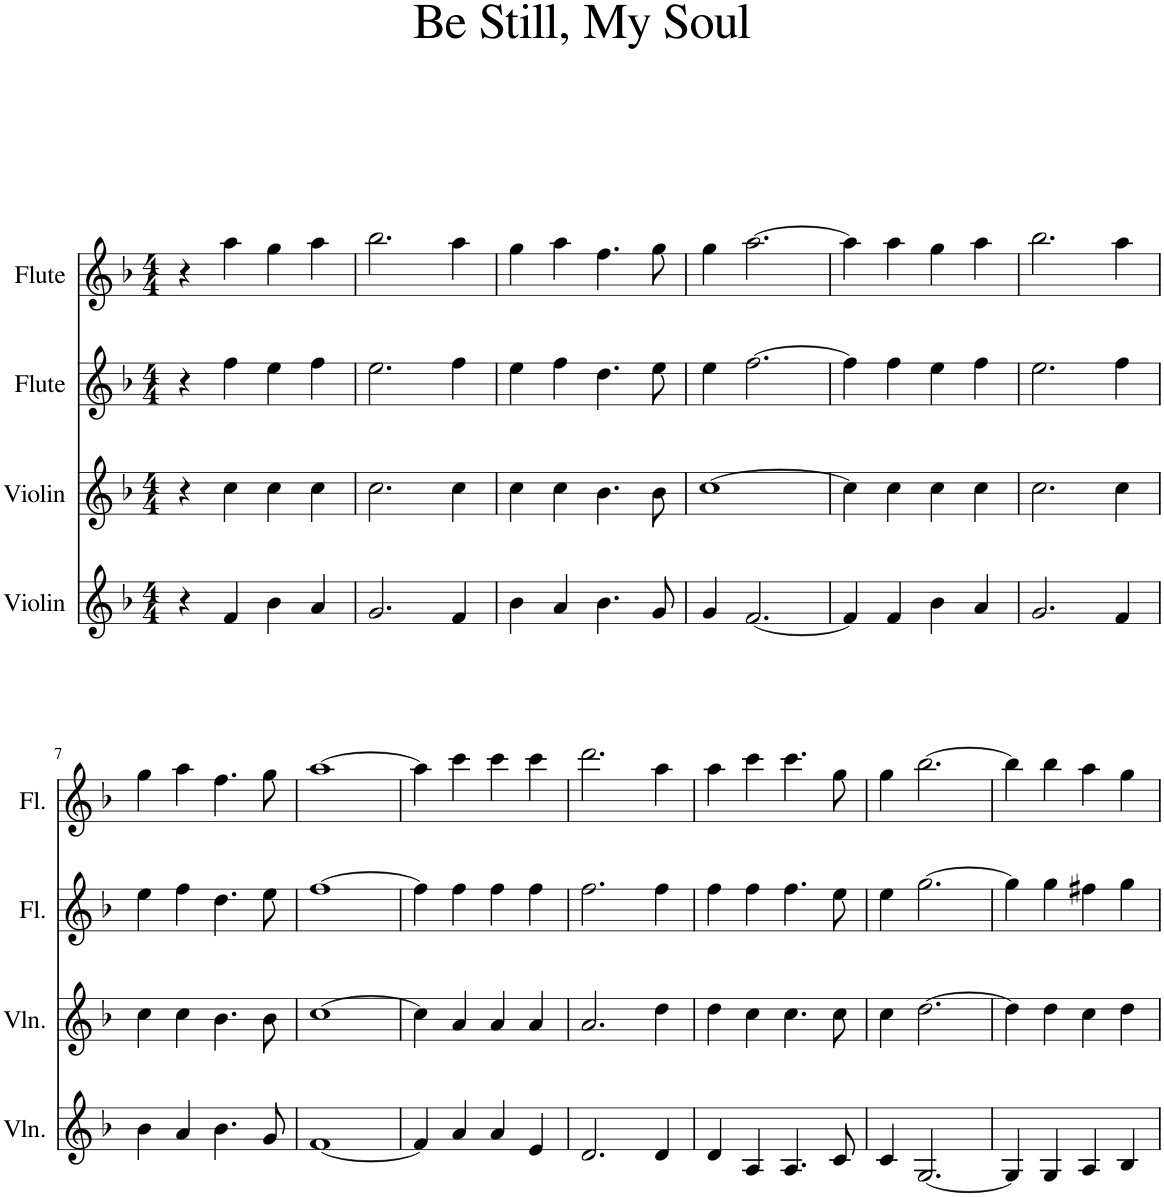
**kern	**kern	**kern	**kern
*part4	*part3	*part2	*part1
*staff4	*staff3	*staff2	*staff1
*I"Violin	*I"Violin	*I"Flute	*I"Flute
*I'Vln.	*I'Vln.	*I'Fl.	*I'Fl.
*clefG2	*clefG2	*clefG2	*clefG2
*k[b-]	*k[b-]	*k[b-]	*k[b-]
*M4/4	*M4/4	*M4/4	*M4/4
=1	=1	=1	=1
4r	4r	4r	4r
4f/	4cc\	4ff\	4aa\
4b-\	4cc\	4ee\	4gg\
4a/	4cc\	4ff\	4aa\
=2	=2	=2	=2
2.g/	2.cc\	2.ee\	2.bb-\
4f/	4cc\	4ff\	4aa\
=3	=3	=3	=3
4b-\	4cc\	4ee\	4gg\
4a/	4cc\	4ff\	4aa\
4.b-\	4.b-\	4.dd\	4.ff\
8g/	8b-\	8ee\	8gg\
=4	=4	=4	=4
4g/	[1cc	4ee\	4gg\
[2.f/	.	[2.ff\	[2.aa\
=5	=5	=5	=5
4f/]	4cc\]	4ff\]	4aa\]
4f/	4cc\	4ff\	4aa\
4b-\	4cc\	4ee\	4gg\
4a/	4cc\	4ff\	4aa\
=6	=6	=6	=6
2.g/	2.cc\	2.ee\	2.bb-\
4f/	4cc\	4ff\	4aa\
!!LO:LB:g=z
=7	=7	=7	=7
4b-\	4cc\	4ee\	4gg\
4a/	4cc\	4ff\	4aa\
4.b-\	4.b-\	4.dd\	4.ff\
8g/	8b-\	8ee\	8gg\
=8	=8	=8	=8
[1f	[1cc	[1ff	[1aa
=9	=9	=9	=9
4f/]	4cc\]	4ff\]	4aa\]
4a/	4a/	4ff\	4ccc\
4a/	4a/	4ff\	4ccc\
4e/	4a/	4ff\	4ccc\
=10	=10	=10	=10
2.d/	2.a/	2.ff\	2.ddd\
4d/	4dd\	4ff\	4aa\
=11	=11	=11	=11
4d/	4dd\	4ff\	4aa\
4A/	4cc\	4ff\	4ccc\
4.A/	4.cc\	4.ff\	4.ccc\
8c/	8cc\	8ee\	8gg\
=12	=12	=12	=12
4c/	4cc\	4ee\	4gg\
[2.G/	[2.dd\	[2.gg\	[2.bb-\
=13	=13	=13	=13
4G/]	4dd\]	4gg\]	4bb-\]
4G/	4dd\	4gg\	4bb-\
4A/	4cc\	4ff#X\	4aa\
4B-/	4dd\	4gg\	4gg\
=	=	=	=
*-	*-	*-	*-
